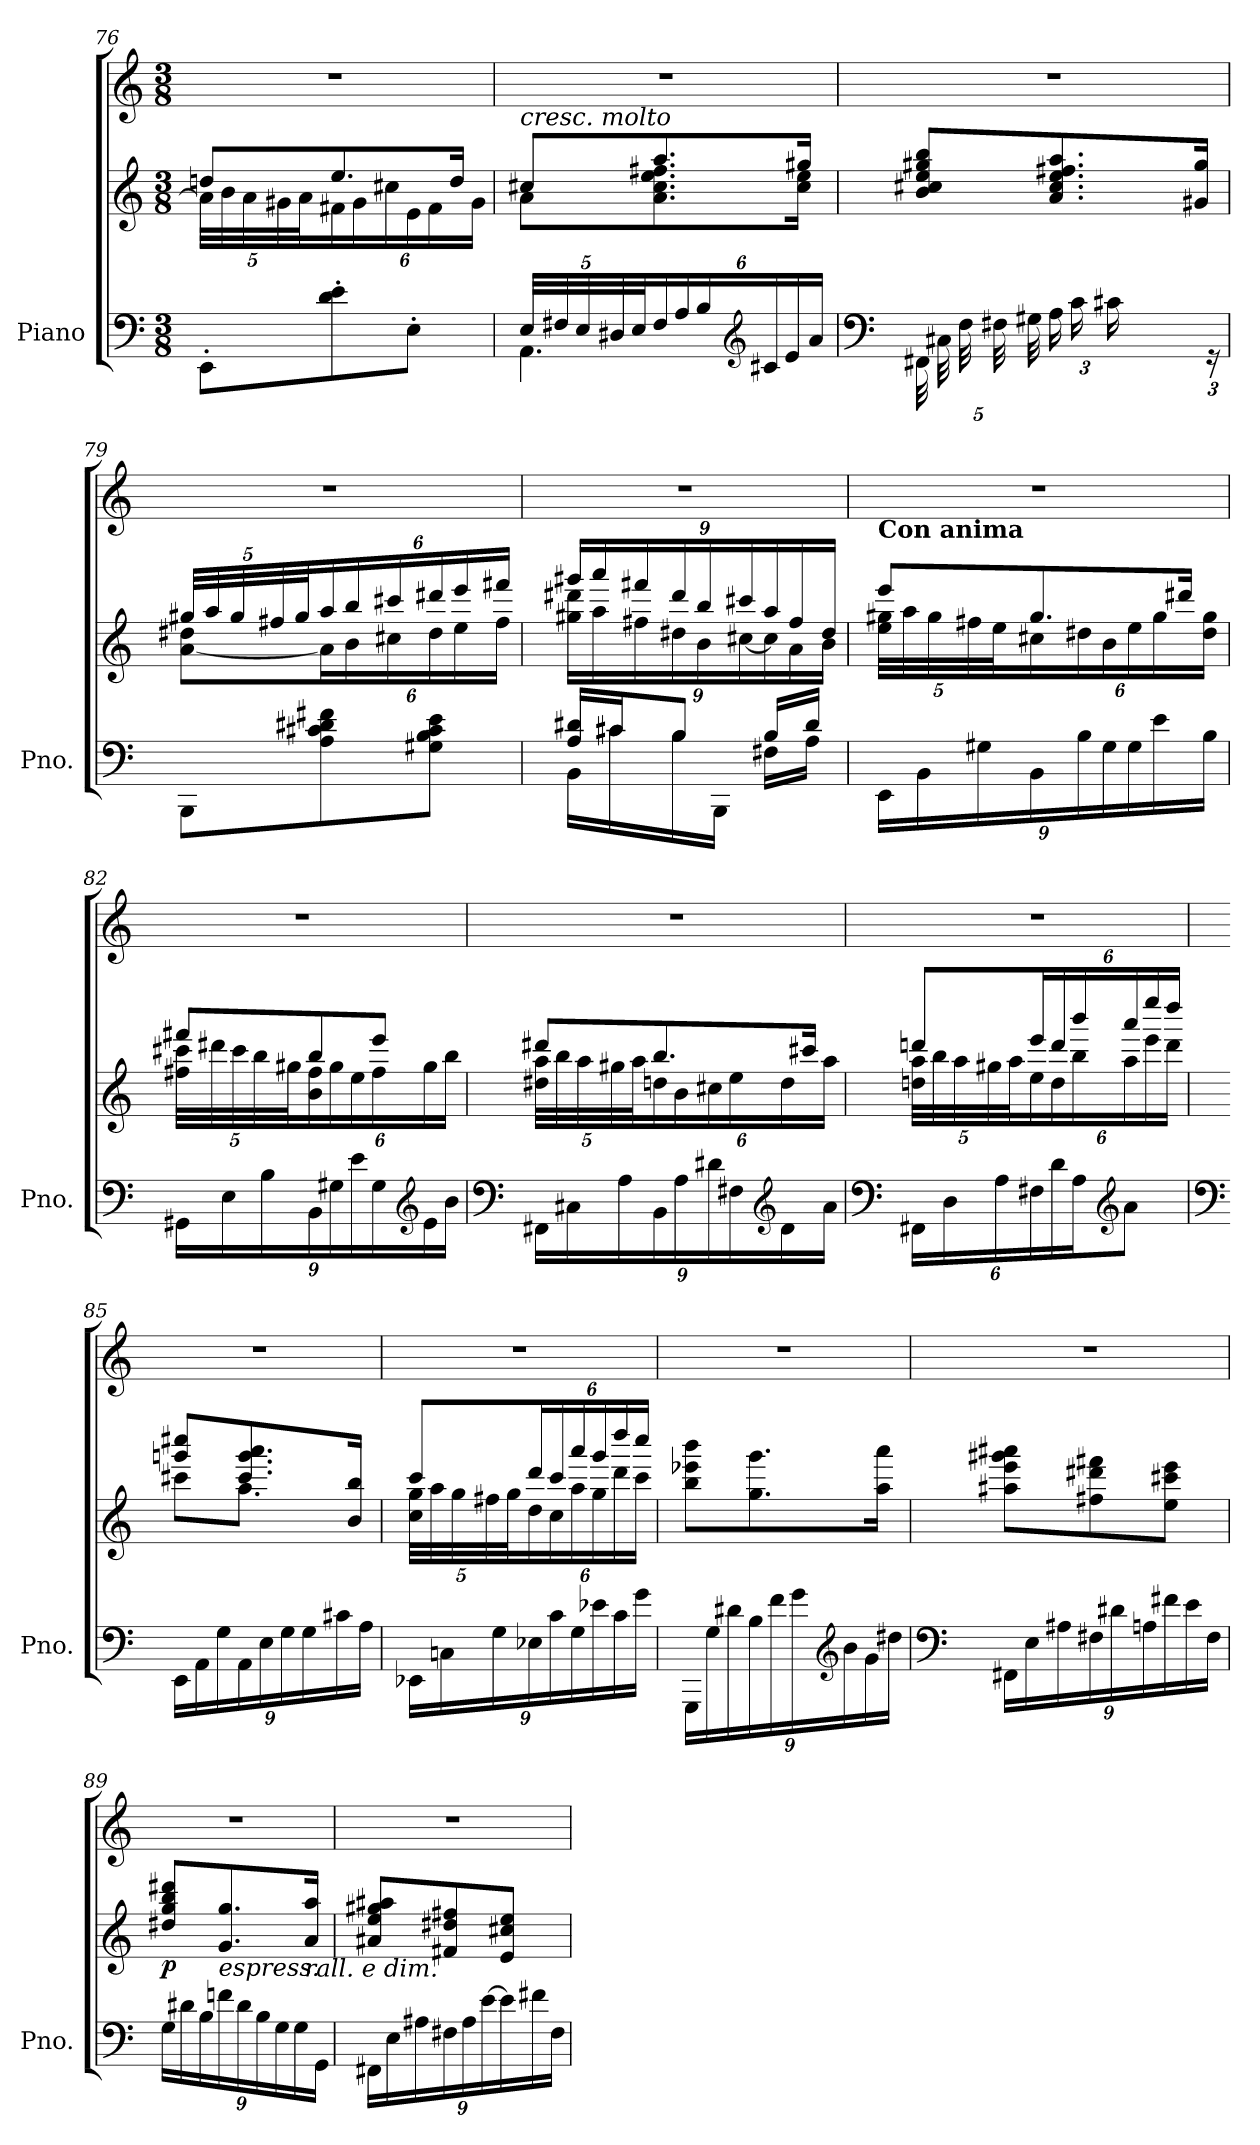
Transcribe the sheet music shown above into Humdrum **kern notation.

**kern	**kern	**kern	**dynam
*part1	*part1	*part1	*part1
*staff3	*staff2	*staff1	*staff1/2/3
*I"Piano	*	*	*
*I'Pno.	*	*	*
*clefF4	*clefG2	*clefG2	*
*k[]	*k[]	*k[]	*
*M3/8	*M3/8	*M3/8	*
=76	=76	=76	=76
*	*^	*	*
*	*	*Xbrackettup	*	*
8EE'\L	8ddn/L	40a\LLL]	4.r	.
.	.	40b\	.	.
.	.	40a\	.	.
.	.	40g#X\	.	.
.	.	40a\J	.	.
8d\' 8e\'	8.ee/	24f#X\	.	.
.	.	24g#\	.	.
.	.	24cc#X\	.	.
8E'\J	.	24e\	.	.
.	.	24f#\	.	.
.	16dd/Jk	.	.	.
.	.	24g#\JJ	.	.
!!LO:LB:g=z
=77	=77	=77	=77	=77
*^	*	*	*	*
*	*Xbrackettup	*	*	*	*
!	!	!LO:TX:a:i:t=cresc. molto	!	!	!
4.AA\	40E/LLL	8cc#X/L	8a\L	4.r	.
.	40F#X/	.	.	.	.
.	40E/	.	.	.	.
.	40D#X/	.	.	.	.
.	40E/J	.	.	.	.
.	24F#/	8.aa/	8.a\ 8.cc#\ 8.ee\ 8.ff#X\	.	.
.	24A/	.	.	.	.
.	24B/	.	.	.	.
*clefG2	*	*	*	*	*
.	24c#X/	.	.	.	.
.	24e/	.	.	.	.
.	.	16gg#X/Jk	16cc#\ 16ee\Jk	.	.
.	24a/JJ	.	.	.	.
*v	*v	*	*	*	*
=78	=78	=78	=78	=78
*clefF4	*	*	*	*
40FF#X\LLL	8b/ 8cc#X/ 8ee/ 8gg#X/ 8bb/L	4ryy	4.r	.
40C#X\	.	.	.	.
40F\	.	.	.	.
40F#X\	.	.	.	.
40G#X\J	.	.	.	.
24A\	8.a/ 8.cc#/ 8.ee/ 8.ff#X/ 8.aa/	.	.	.
24c\	.	.	.	.
24c#X\	.	.	.	.
*	*	*brackettup	*	*
12ryy	.	24e#X\	.	.
.	.	24f#X\JJ	.	.
.	16g#X/ 16gg#/Jk	.	.	.
24rGG	.	24ryy	.	.
=79	=79	=79	=79	=79
*	*Xbrackettup	*	*	*
8BBB\L	40gg#X/LLL	[8a\ 8dd#X\L	4.r	.
.	40aa/	.	.	.
.	40gg#/	.	.	.
.	40ff#X/	.	.	.
.	40gg#/J	.	.	.
8A\ 8c#X\ 8d#X\ 8f#X\	24aa/	24a\L]	.	.
.	24bb/	24b\	.	.
.	24ccc#X/	24cc#X\	.	.
8G#X\ 8B\ 8c#\ 8e\J	24ddd#X/	24dd#\	.	.
.	24eee/	24ee\	.	.
.	24fff#X/JJ	24ff#\JJ	.	.
=80	=80	=80	=80	=80
*^	*	*	*	*
16BB\LL	16A/ 16d#X/LL	24ggg#X/LL	24gg#X\ 24ddd#X\LL	4.r	.
.	.	24aaa/	24aa\	.	.
16c#\	16c#X/J	.	.	.	.
.	.	24fff#X/	24ff#X\	.	.
16B\	8B/J	24ddd#/	24dd#X\	.	.
.	.	24bb/	24b\	.	.
16BBB\JJ	.	.	.	.	.
.	.	24ccc#X/	[24cc#X\	.	.
16F#X\LL	16B/LL	24aa/	24cc#\]	.	.
.	.	24ff#/	24a\	.	.
16A\JJ	16d#/JJ	.	.	.	.
.	.	24dd#/JJ	24b\JJ	.	.
*v	*v	*	*	*	*
!!LO:PB:g=z
=81	=81	=81	=81	=81
!	!	!	!LO:TX:b:B:t=Con anima	!
24EE\LL	8eee/L	40ee\ 40gg#X\LLL	4.r	.
.	.	40aa\	.	.
24BB\	.	.	.	.
.	.	40gg#\	.	.
.	.	40ff#X\	.	.
24G#X\	.	.	.	.
.	.	40ee\J	.	.
24BB\	8.gg#/	24cc#X\	.	.
24B\	.	24dd#X\	.	.
24G#\	.	24b\	.	.
24G#\	.	24ee\	.	.
24e\	.	24gg#\	.	.
.	16ddd#X/Jk	.	.	.
24B\JJ	.	24dd#\ 24gg#\JJ	.	.
=82	=82	=82	=82	=82
24GG#X\LL	8fff#X/L	40ff#X\ 40ccc#X\LLL	4.r	.
.	.	40ddd#X\	.	.
24E\	.	.	.	.
.	.	40ccc#\	.	.
.	.	40bb\	.	.
24B\	.	.	.	.
.	.	40gg#X\J	.	.
24BB\	8bb/	24b\ 24ff#\	.	.
24G#X\	.	24gg#\	.	.
24e\	.	24ee\	.	.
24G#\	8eee/J	24ff#\	.	.
*clefG2	*	*	*	*
24e\	.	24gg#\	.	.
24b\JJ	.	24bb\JJ	.	.
=83	=83	=83	=83	=83
*clefF4	*	*	*	*
24FF#X\LL	8ddd#X/L	40dd#X\ 40aa\LLL	4.r	.
.	.	40bb\	.	.
24C#X\	.	.	.	.
.	.	40aa\	.	.
.	.	40gg#X\	.	.
24A\	.	.	.	.
.	.	40aa\J	.	.
24BB\	8.bb/	24ddn\	.	.
24A\	.	24b\	.	.
24d#X\	.	24cc#X\	.	.
24F#X\	.	24ee\	.	.
*clefG2	*	*	*	*
24d#\	.	24dd\	.	.
.	16ccc#X/Jk	.	.	.
24a\JJ	.	24aa\JJ	.	.
=84	=84	=84	=84	=84
*clefF4	*	*	*	*
24FF#X\LL	8dddn/L	40ddn\ 40aa\LLL	4.r	.
.	.	40bb\	.	.
24D\	.	.	.	.
.	.	40aa\	.	.
.	.	40gg#X\	.	.
24A\	.	.	.	.
.	.	40aa\J	.	.
24F#X\	24eee/L	24ee\	.	.
24d\	24ddd/	24dd\	.	.
24A\J	24bbb/	24bb\	.	.
*clefG2	*	*	*	*
8a\J	24aaa/	24aa\	.	.
.	24eeee/	24eee\	.	.
.	24dddd/JJ	24ddd\JJ	.	.
!!LO:LB:g=z
=85	=85	=85	=85	=85
*clefF4	*	*	*	*
24EE\LL	8gggn/ 8cccc#X/L	8ccc#X\L	4.r	.
24AA\	.	.	.	.
24G\	.	.	.	.
24AA\	8.ccc#/ 8.ggg/ 8.aaa/	8.aa\J	.	.
24E\	.	.	.	.
24G\	.	.	.	.
24G\	.	.	.	.
24c#X\	.	.	.	.
.	16b/ 16bb/Jk	16ryy	.	.
24A\JJ	.	.	.	.
=86	=86	=86	=86	=86
24EE-X\LL	8ccc/L	40cc\ 40gg\LLL	4.r	.
.	.	40aa\	.	.
24Cn\	.	.	.	.
.	.	40gg\	.	.
.	.	40ff#X\	.	.
24G\	.	.	.	.
.	.	40gg\J	.	.
24E-X\	24ddd/L	24dd\	.	.
24c\	24ccc/	24cc\	.	.
24G\	24aaa/	24aa\	.	.
24e-X\	24ggg/	24gg\	.	.
24c\	24dddd/	24ddd\	.	.
24g\JJ	24cccc/JJ	24ccc\JJ	.	.
*	*v	*v	*	*
=87	=87	=87	=87
24GGG\LL	8bb\ 8eee-X\ 8bbb\L	4.r	.
24G\	.	.	.
24d#X\	.	.	.
24B\	8.gg\ 8.ggg\	.	.
24f\	.	.	.
24g\	.	.	.
*clefG2	*	*	*
24b\	.	.	.
24g\	.	.	.
.	16aa\ 16aaa\Jk	.	.
24dd#X\JJ	.	.	.
=88	=88	=88	=88
*clefF4	*	*	*
24FF#X\LL	8aa#X\ 8eee\ 8ggg#X\ 8aaa#X\L	4.r	.
24E\	.	.	.
24A#X\	.	.	.
24F#X\	8ff#X\ 8ddd#X\ 8fff#X\	.	.
24d#X\	.	.	.
24An\	.	.	.
24f#X\	8ee\ 8ccc#X\ 8eee\J	.	.
24e\	.	.	.
24F#\JJ	.	.	.
!!LO:LB:g=z
=89	=89	=89	=89
!	!	!	!LO:DY:b=2
24G\LL	8dd#X/ 8gg/ 8bb/ 8ddd#X/L	4.r	p
24d#X\	.	.	.
24B\	.	.	.
!	!LO:TX:b:i:t=espress.	!	!
24fn\	8.g/ 8.gg/	.	.
24d#\	.	.	.
24B\	.	.	.
24G\	.	.	.
24G\	.	.	.
!	!LO:TX:b:i:t=rall. e dim.	!	!
.	16a/ 16aa/Jk	.	.
24GG\JJ	.	.	.
=90	=90	=90	=90
24FF#X\LL	8a#X/ 8ee/ 8gg#X/ 8aa#X/L	4.r	.
24E\	.	.	.
24A#X\	.	.	.
24F#X\	8f#X/ 8dd#X/ 8ff#X/	.	.
24A#\	.	.	.
[24e\	.	.	.
24e\]	8e/ 8cc#X/ 8ee/J	.	.
24f#X\	.	.	.
24F#\JJ	.	.	.
=	=	=	=
*-	*-	*-	*-
